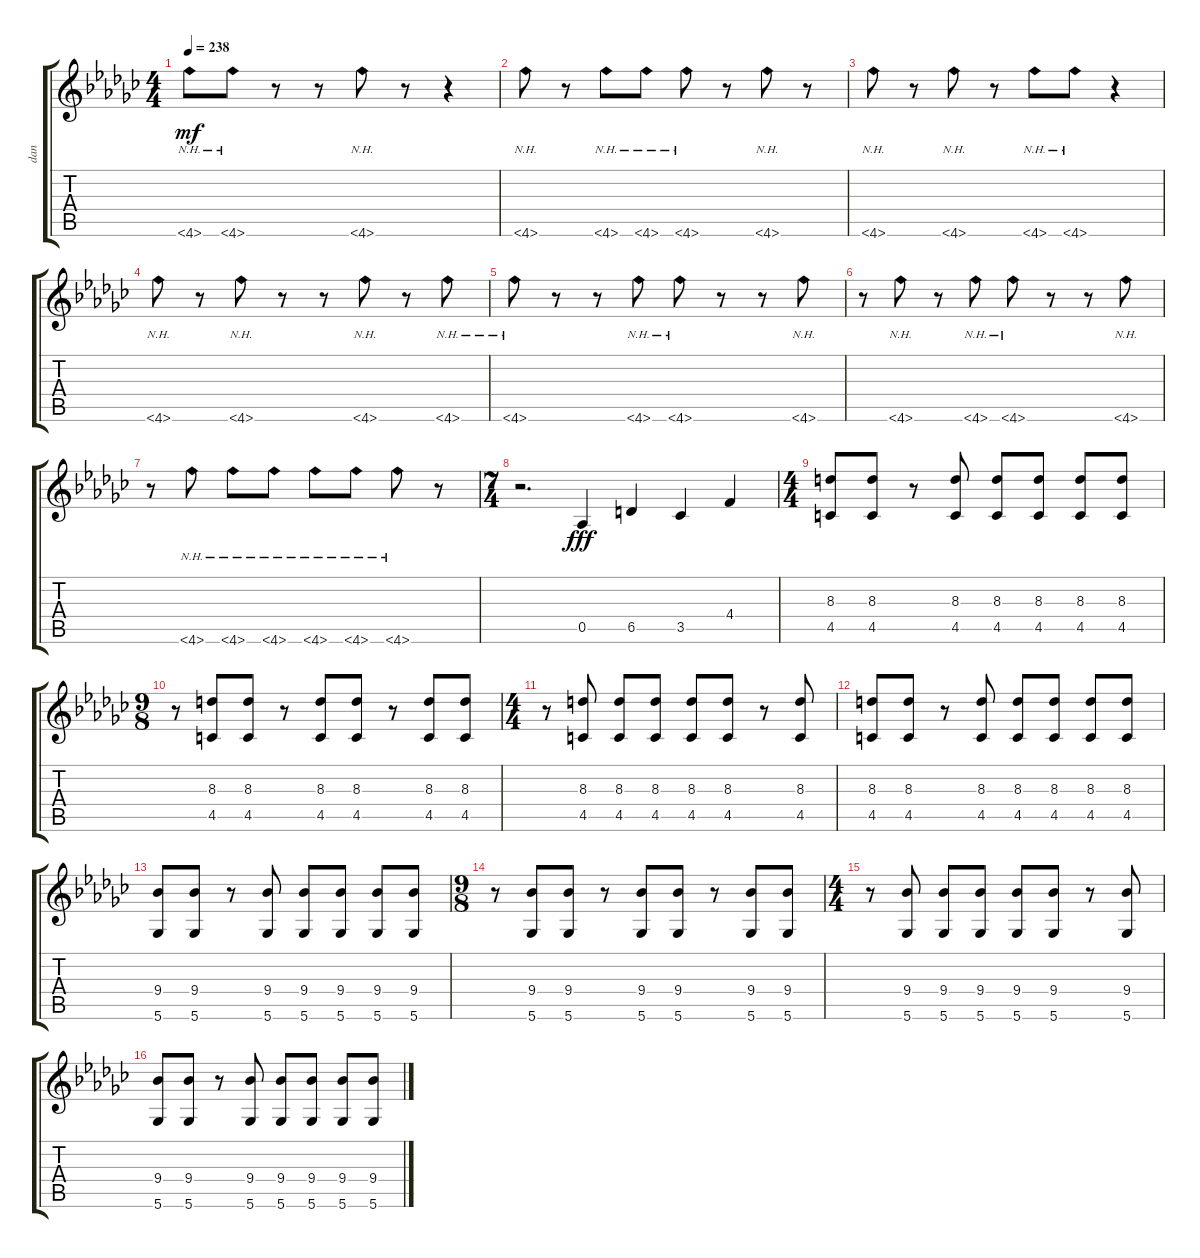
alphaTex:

\track ("dan" "dan") {instrument distortionguitar}
\staff {score tabs}
\tuning (Eb4 Bb3 Gb3 Db3 Ab2 Db2) {hide}
\ts (4 4)
\tempo 238
\clef g2
\ks gb
4.6{nh}.8{dy mf} 4.6{nh}.8 r.8 r.8 4.6{nh}.8 r.8 r.4 |
4.6{nh}.8 r.8 4.6{nh}.8 4.6{nh}.8 4.6{nh}.8 r.8 4.6{nh}.8 r.8 |
4.6{nh}.8 r.8 4.6{nh}.8 r.8 4.6{nh}.8 4.6{nh}.8 r.4 |
4.6{nh}.8 r.8 4.6{nh}.8 r.8 r.8 4.6{nh}.8 r.8 4.6{nh}.8 |
4.6{nh}.8 r.8 r.8 4.6{nh}.8 4.6{nh}.8 r.8 r.8 4.6{nh}.8 |
r.8 4.6{nh}.8 r.8 4.6{nh}.8 4.6{nh}.8 r.8 r.8 4.6{nh}.8 |
r.8 4.6{nh}.8 4.6{nh}.8 4.6{nh}.8 4.6{nh}.8 4.6{nh}.8 4.6{nh}.8 r.8 |
\ts (7 4)
r.2{d} 0.5.4{dy fff} 6.5.4 3.5.4 4.4.4 |
\ts (4 4)
(8.3 4.5).8 (8.3 4.5).8 r.8 (8.3 4.5).8 (8.3 4.5).8 (8.3 4.5).8 (8.3 4.5).8 (8.3 4.5).8 |
\ts (9 8)
r.8 (8.3 4.5).8 (8.3 4.5).8 r.8 (8.3 4.5).8 (8.3 4.5).8 r.8 (8.3 4.5).8 (8.3 4.5).8 |
\ts (4 4)
r.8 (8.3 4.5).8 (8.3 4.5).8 (8.3 4.5).8 (8.3 4.5).8 (8.3 4.5).8 r.8 (8.3 4.5).8 |
(8.3 4.5).8 (8.3 4.5).8 r.8 (8.3 4.5).8 (8.3 4.5).8 (8.3 4.5).8 (8.3 4.5).8 (8.3 4.5).8 |
(9.4 5.6).8 (9.4 5.6).8 r.8 (9.4 5.6).8 (9.4 5.6).8 (9.4 5.6).8 (9.4 5.6).8 (9.4 5.6).8 |
\ts (9 8)
r.8 (9.4 5.6).8 (9.4 5.6).8 r.8 (9.4 5.6).8 (9.4 5.6).8 r.8 (9.4 5.6).8 (9.4 5.6).8 |
\ts (4 4)
r.8 (9.4 5.6).8 (9.4 5.6).8 (9.4 5.6).8 (9.4 5.6).8 (9.4 5.6).8 r.8 (9.4 5.6).8 |
(9.4 5.6).8 (9.4 5.6).8 r.8 (9.4 5.6).8 (9.4 5.6).8 (9.4 5.6).8 (9.4 5.6).8 (9.4 5.6).8
